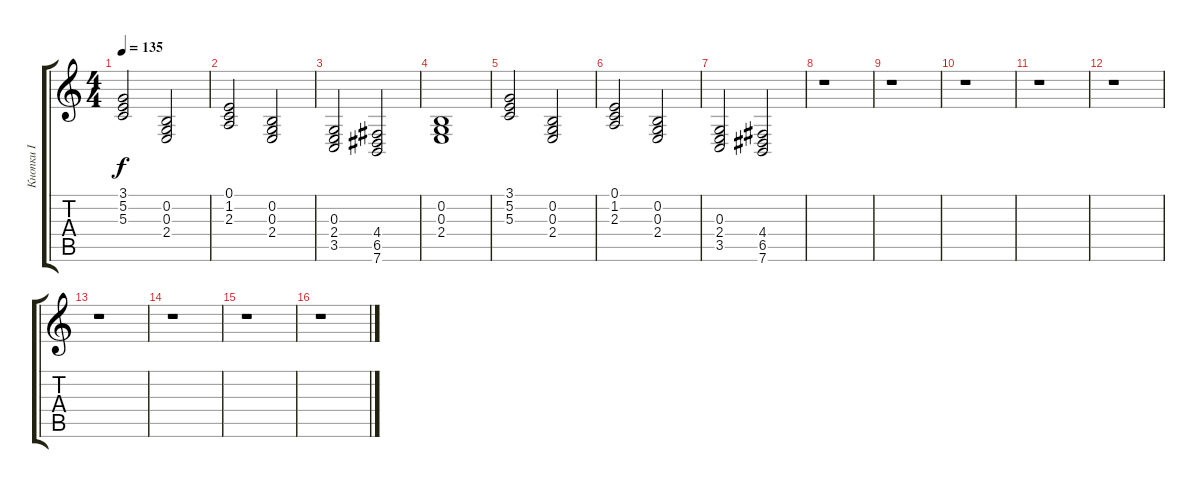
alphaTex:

\track ("Кнопки I" "Кнопки I") {instrument stringensemble1}
\staff {score tabs}
\tuning (E4 B3 G3 D3 A2 E2) {hide}
\ts (4 4)
\tempo 135
\clef g2
\ks c
(3.1 5.2 5.3).2{dy f} (0.2 0.3 2.4).2 |
(0.1 1.2 2.3).2 (0.2 0.3 2.4).2 |
(0.3 2.4 3.5).2 (4.4 6.5 7.6).2 |
(0.2 0.3 2.4).1 |
(3.1 5.2 5.3).2 (0.2 0.3 2.4).2 |
(0.1 1.2 2.3).2 (0.2 0.3 2.4).2 |
(0.3 2.4 3.5).2 (4.4 6.5 7.6).2 |
r.1 |
r.1 |
r.1 |
r.1 |
r.1 |
r.1 |
r.1 |
r.1 |
r.1
